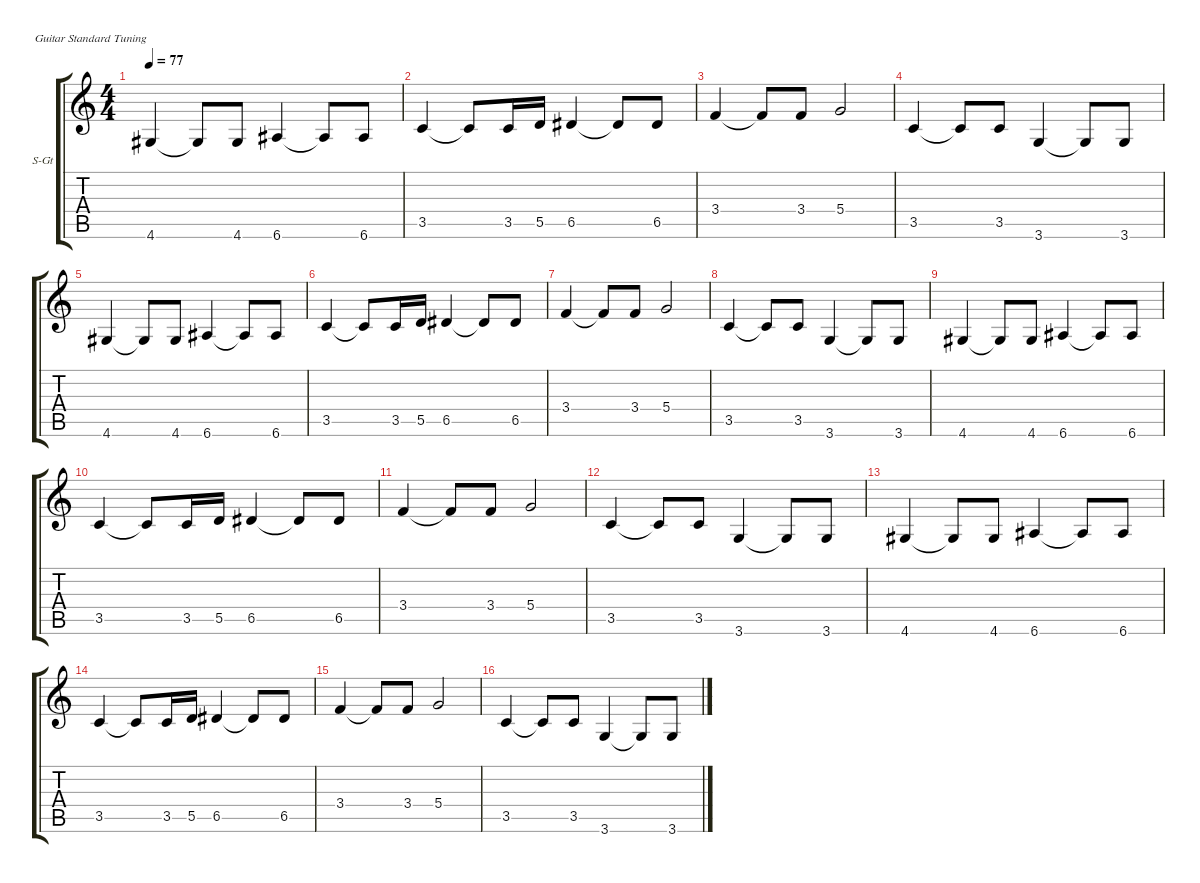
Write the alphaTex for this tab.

\hideDynamics
\bracketExtendMode groupsimilarinstruments
\firstSystemTrackNameOrientation horizontal
\otherSystemsTrackNameOrientation horizontal
\track ("Guitar II" "S-Gt") {multiBarRest instrument acousticguitarsteel}
\staff {score tabs}
\tuning (E4 B3 G3 D3 A2 E2)
\ts (4 4)
\tempo 77
\clef g2
\ks c
4.6.4{dy f} 4.6{t}.8 4.6.8 6.6.4 6.6{t}.8 6.6.8 |
3.5.4 3.5{t}.8 3.5.16 5.5.16 6.5.4 6.5{t}.8 6.5.8 |
3.4.4 3.4{t}.8 3.4.8 5.4.2 |
3.5.4 3.5{t}.8 3.5.8 3.6.4 3.6{t}.8 3.6.8 |
4.6.4 4.6{t}.8 4.6.8 6.6.4 6.6{t}.8 6.6.8 |
3.5.4 3.5{t}.8 3.5.16 5.5.16 6.5.4 6.5{t}.8 6.5.8 |
3.4.4 3.4{t}.8 3.4.8 5.4.2 |
3.5.4 3.5{t}.8 3.5.8 3.6.4 3.6{t}.8 3.6.8 |
4.6.4 4.6{t}.8 4.6.8 6.6.4 6.6{t}.8 6.6.8 |
3.5.4 3.5{t}.8 3.5.16 5.5.16 6.5.4 6.5{t}.8 6.5.8 |
3.4.4 3.4{t}.8 3.4.8 5.4.2 |
3.5.4 3.5{t}.8 3.5.8 3.6.4 3.6{t}.8 3.6.8 |
4.6.4 4.6{t}.8 4.6.8 6.6.4 6.6{t}.8 6.6.8 |
3.5.4 3.5{t}.8 3.5.16 5.5.16 6.5.4 6.5{t}.8 6.5.8 |
3.4.4 3.4{t}.8 3.4.8 5.4.2 |
3.5.4 3.5{t}.8 3.5.8 3.6.4 3.6{t}.8 3.6.8
